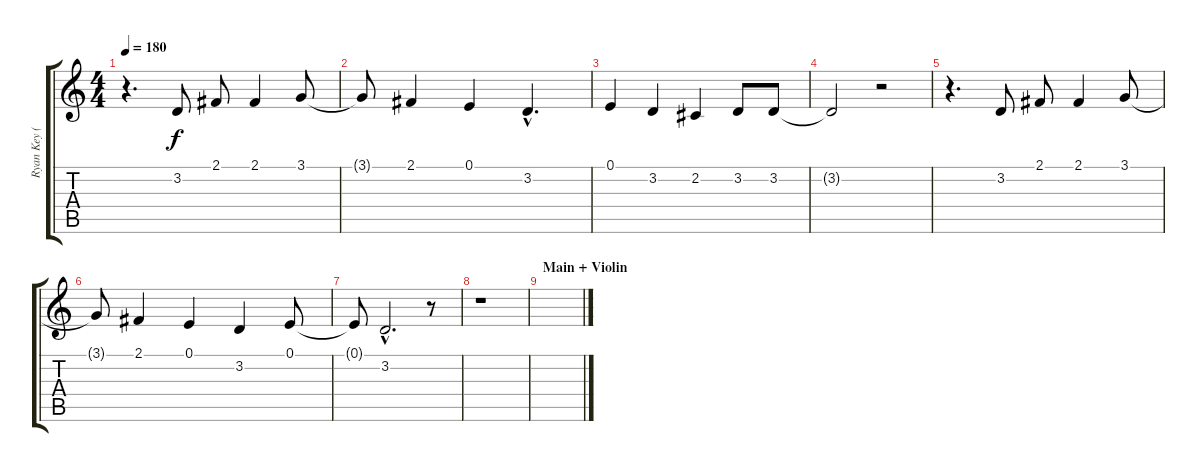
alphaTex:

\track ("Ryan Key (Vocals)" "Ryan Key (") {instrument tenorsax}
\staff {score tabs}
\tuning (E4 B3 G3 D3 A2 E2) {hide}
\ts (4 4)
\tempo 180
\clef g2
\ks c
r.4{d dy f} 3.2.8 2.1.8 2.1.4 3.1.8 |
3.1{t}.8 2.1.4 0.1.4 3.2{hac}.4{d} |
0.1.4 3.2.4 2.2.4 3.2.8 3.2.8 |
3.2{t}.2 r.2 |
r.4{d} 3.2.8 2.1.8 2.1.4 3.1.8 |
3.1{t}.8 2.1.4 0.1.4 3.2.4 0.1.8 |
0.1{t}.8 3.2{hac}.2{d volume 5} r.8 |
r.1{volume 16} |
\section ("" "Main + Violin")
